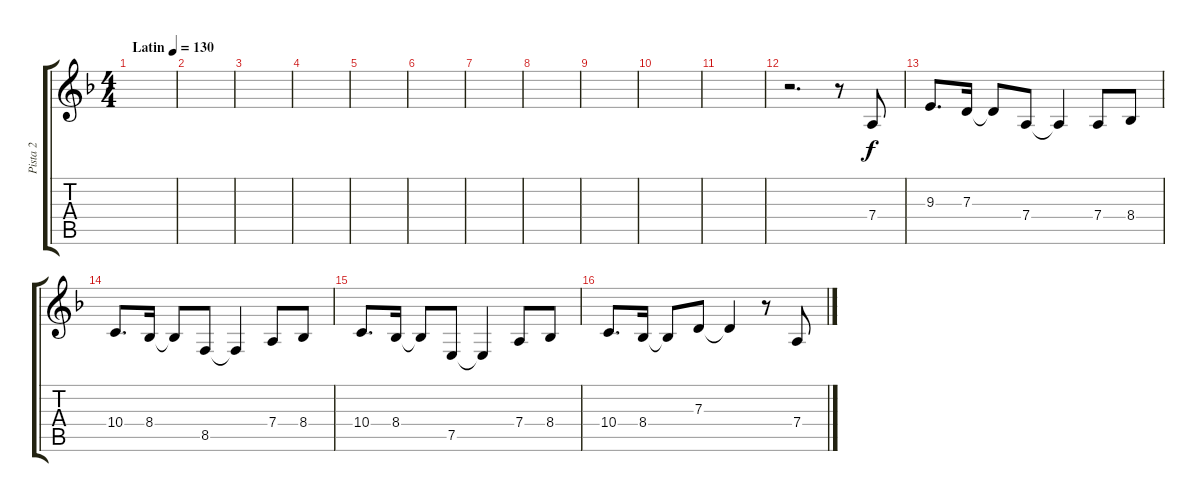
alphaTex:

\track ("Pista 2" "Pista 2") {instrument altosax}
\staff {score tabs}
\tuning (E4 B3 G3 D3 A2 E2) {hide}
\ts (4 4)
\tempo (130 "Latin")
\clef g2
\ks dminor
|
|
|
|
|
|
|
|
|
|
|
r.2{d} r.8 7.4.8 |
9.3.8{d} 7.3.16 7.3{t}.8 7.4.8 7.4{t}.4 7.4.8 8.4.8 |
10.4.8{d} 8.4.16 8.4{t}.8 8.5.8 8.5{t}.4 7.4.8 8.4.8 |
10.4.8{d} 8.4.16 8.4{t}.8 7.5.8 7.5{t}.4 7.4.8 8.4.8 |
10.4.8{d} 8.4.16 8.4{t}.8 7.3.8 7.3{t}.4 r.8 7.4.8
